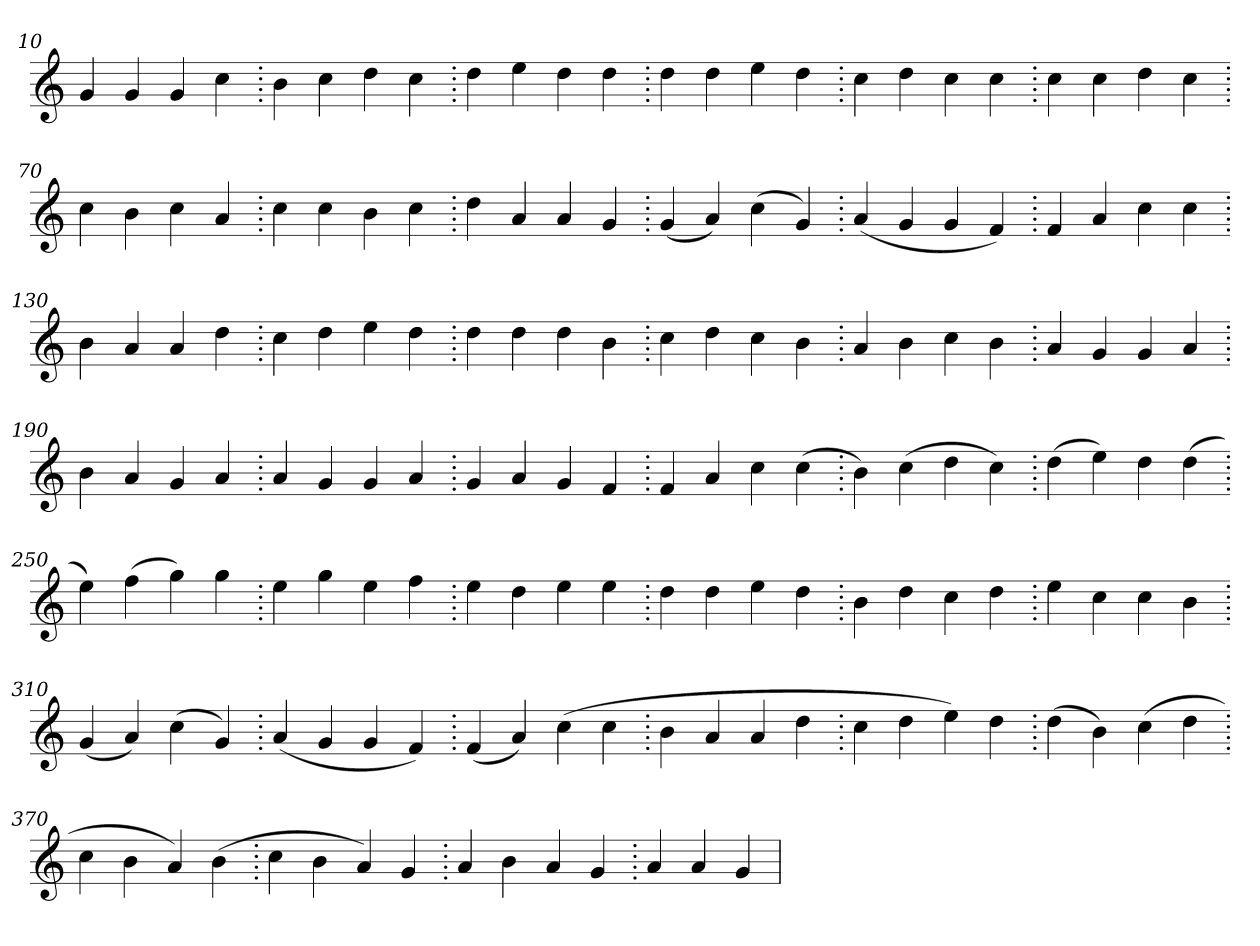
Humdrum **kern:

**kern
*part1
*staff1
*clefG2
=10.
4g
4g
4g
4cc
=20.
4b
4cc
4dd
4cc
=30.
4dd
4ee
4dd
4dd
=40.
4dd
4dd
4ee
4dd
=50.
4cc
4dd
4cc
4cc
=60.
4cc
4cc
4dd
4cc
=70.
4cc
4b
4cc
4a
=80.
4cc
4cc
4b
4cc
=90.
4dd
4a
4a
4g
=100.
(>4g
4a)
(>4cc
4g)
=110.
(>4a
4g
4g
4f)
=120.
4f
4a
4cc
4cc
=130.
4b
4a
4a
4dd
=140.
4cc
4dd
4ee
4dd
=150.
4dd
4dd
4dd
4b
=160.
4cc
4dd
4cc
4b
=170.
4a
4b
4cc
4b
=180.
4a
4g
4g
4a
=190.
4b
4a
4g
4a
=200.
4a
4g
4g
4a
=210.
4g
4a
4g
4f
=220.
4f
4a
4cc
(>4cc
=230.
4b)
(>4cc
4dd
4cc)
=240.
(>4dd
4ee)
4dd
(>4dd
=250.
4ee)
(>4ff
4gg)
4gg
=260.
4ee
4gg
4ee
4ff
=270.
4ee
4dd
4ee
4ee
=280.
4dd
4dd
4ee
4dd
=290.
4b
4dd
4cc
4dd
=300.
4ee
4cc
4cc
4b
=310.
(>4g
4a)
(>4cc
4g)
=320.
(>4a
4g
4g
4f)
=330.
(>4f
4a)
(>4cc
4cc
=340.
4b
4a
4a
4dd
=350.
4cc
4dd
4ee)
4dd
=360.
(>4dd
4b)
(>4cc
4dd
=370.
4cc
4b
4a)
(>4b
=380.
4cc
4b
4a)
4g
=390.
4a
4b
4a
4g
=400.
4a
4a
4g
=
*-
